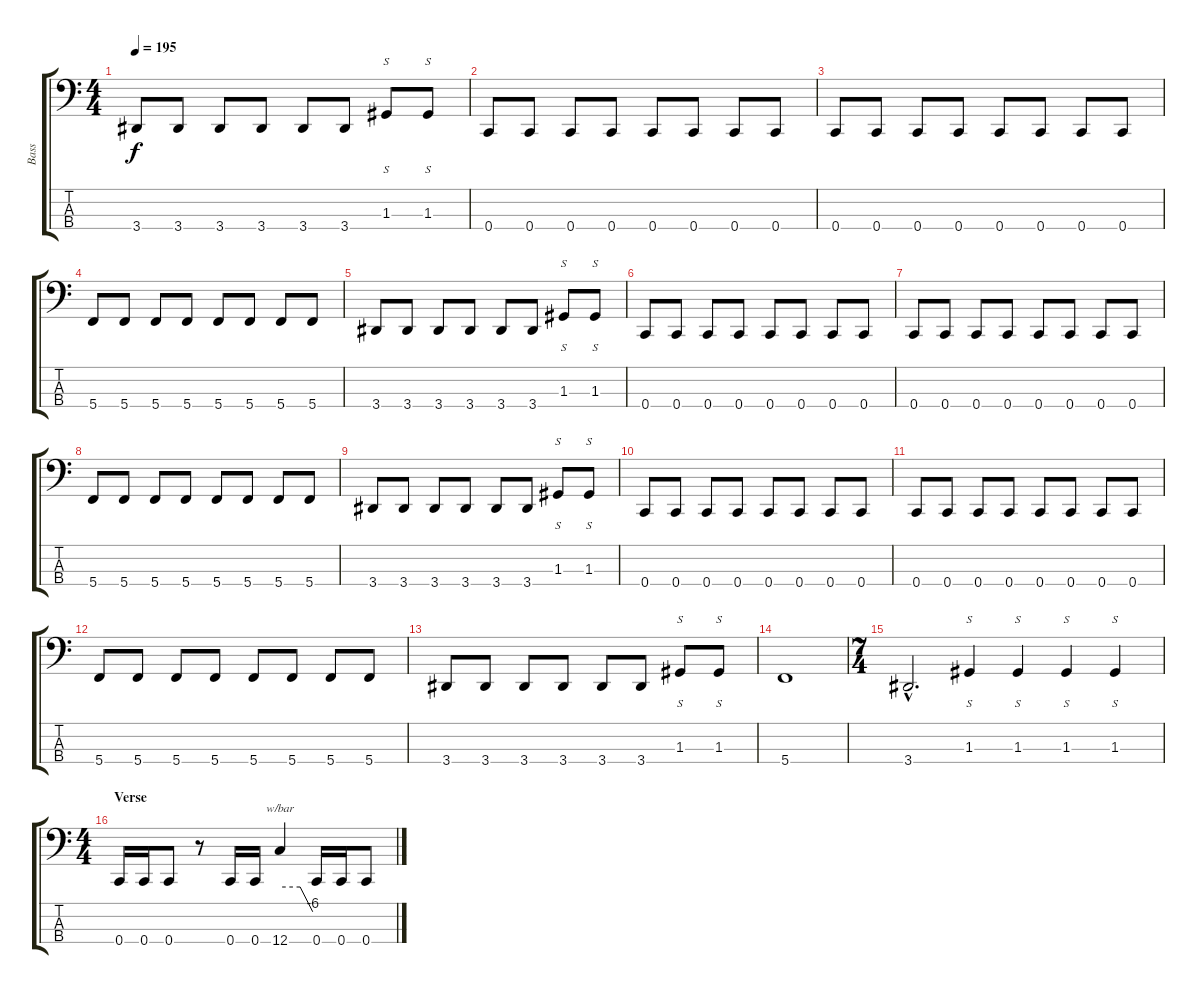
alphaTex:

\track ("Bass" "Bass") {instrument electricbassfinger}
\staff {score tabs}
\tuning (F2 C2 G1 C1) {hide}
\ts (4 4)
\tempo 195
\clef f4
\ks c
3.4.8{dy f} 3.4.8 3.4.8 3.4.8 3.4.8 3.4.8 1.3.8{s instrument slapbass1} 1.3.8{s} |
0.4.8{instrument electricbassfinger} 0.4.8 0.4.8 0.4.8 0.4.8 0.4.8 0.4.8 0.4.8 |
0.4.8 0.4.8 0.4.8 0.4.8 0.4.8 0.4.8 0.4.8 0.4.8 |
5.4.8 5.4.8 5.4.8 5.4.8 5.4.8 5.4.8 5.4.8 5.4.8 |
3.4.8 3.4.8 3.4.8 3.4.8 3.4.8 3.4.8 1.3.8{s instrument slapbass1} 1.3.8{s} |
0.4.8{instrument electricbassfinger} 0.4.8 0.4.8 0.4.8 0.4.8 0.4.8 0.4.8 0.4.8 |
0.4.8 0.4.8 0.4.8 0.4.8 0.4.8 0.4.8 0.4.8 0.4.8 |
5.4.8 5.4.8 5.4.8 5.4.8 5.4.8 5.4.8 5.4.8 5.4.8 |
3.4.8 3.4.8 3.4.8 3.4.8 3.4.8 3.4.8 1.3.8{s instrument slapbass1} 1.3.8{s} |
0.4.8{instrument electricbassfinger} 0.4.8 0.4.8 0.4.8 0.4.8 0.4.8 0.4.8 0.4.8 |
0.4.8 0.4.8 0.4.8 0.4.8 0.4.8 0.4.8 0.4.8 0.4.8 |
5.4.8 5.4.8 5.4.8 5.4.8 5.4.8 5.4.8 5.4.8 5.4.8 |
3.4.8 3.4.8 3.4.8 3.4.8 3.4.8 3.4.8 1.3.8{s instrument slapbass1} 1.3.8{s} |
5.4.1{instrument electricbassfinger} |
\ts (7 4)
3.4{hac}.2{d} 1.3.4{s instrument slapbass1} 1.3.4{s} 1.3.4{s} 1.3.4{s} |
\ts (4 4)
\section ("" "Verse")
0.4.16{instrument electricbassfinger} 0.4.16 0.4.8 r.8 0.4.16 0.4.16 12.4.4{tbe (custom default 0 0 37 0 60 -24)} 0.4.16 0.4.16 0.4.8
